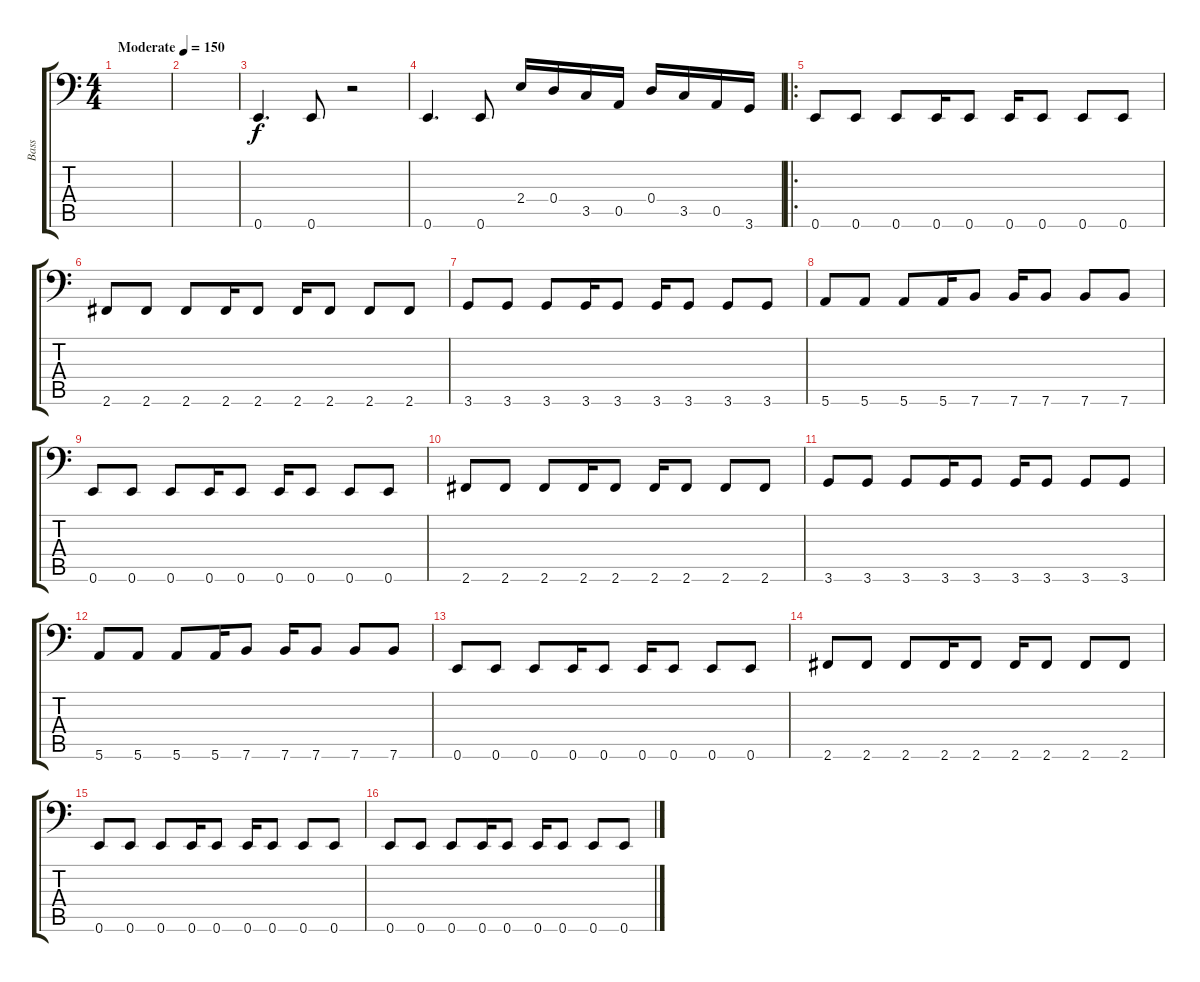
\track ("Bass" "Bass") {instrument synthbass1}
\staff {score tabs}
\tuning (E3 B2 G2 D2 A1 E1) {hide}
\ts (4 4)
\tempo (150 "Moderate")
\clef f4
\ks c
|
|
0.6.4{d} 0.6.8 r.2 |
0.6.4{d} 0.6.8 2.4.16 0.4.16 3.5.16 0.5.16 0.4.16 3.5.16 0.5.16 3.6.16 |
\ro
0.6.8 0.6.8 0.6.8 0.6.16 0.6.8 0.6.16 0.6.8 0.6.8 0.6.8 |
2.6.8 2.6.8 2.6.8 2.6.16 2.6.8 2.6.16 2.6.8 2.6.8 2.6.8 |
3.6.8 3.6.8 3.6.8 3.6.16 3.6.8 3.6.16 3.6.8 3.6.8 3.6.8 |
5.6.8 5.6.8 5.6.8 5.6.16 7.6.8 7.6.16 7.6.8 7.6.8 7.6.8 |
0.6.8 0.6.8 0.6.8 0.6.16 0.6.8 0.6.16 0.6.8 0.6.8 0.6.8 |
2.6.8 2.6.8 2.6.8 2.6.16 2.6.8 2.6.16 2.6.8 2.6.8 2.6.8 |
3.6.8 3.6.8 3.6.8 3.6.16 3.6.8 3.6.16 3.6.8 3.6.8 3.6.8 |
5.6.8 5.6.8 5.6.8 5.6.16 7.6.8 7.6.16 7.6.8 7.6.8 7.6.8 |
0.6.8 0.6.8 0.6.8 0.6.16 0.6.8 0.6.16 0.6.8 0.6.8 0.6.8 |
2.6.8 2.6.8 2.6.8 2.6.16 2.6.8 2.6.16 2.6.8 2.6.8 2.6.8 |
0.6.8 0.6.8 0.6.8 0.6.16 0.6.8 0.6.16 0.6.8 0.6.8 0.6.8 |
0.6.8 0.6.8 0.6.8 0.6.16 0.6.8 0.6.16 0.6.8 0.6.8 0.6.8
